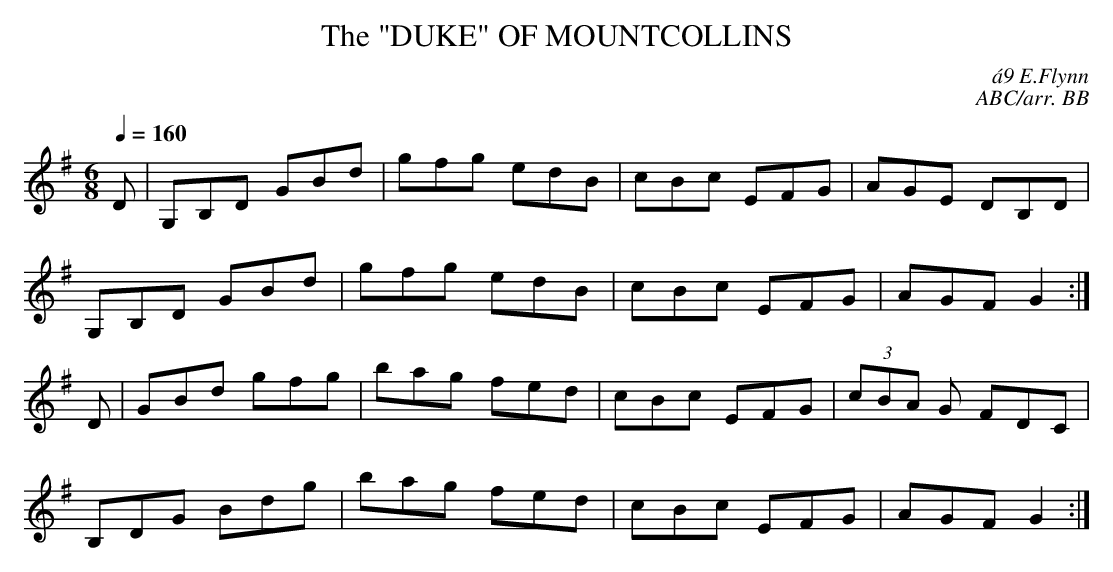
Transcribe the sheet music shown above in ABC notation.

X:1
T:"DUKE" OF MOUNTCOLLINS, The
C:\'a9 E.Flynn
C:ABC/arr. BB
M:6/8
Q:1/4=160
L:1/8
K:G
D|G,B,D GBd|gfg edB|cBc EFG|AGE DB,D|
G,B,D GBd|gfg edB|cBc EFG|AGF G2:|
D|GBd gfg|bag fed|cBc EFG|(3cBA G FDC|
B,DG Bdg|bag fed|cBc EFG|AGF G2:|
